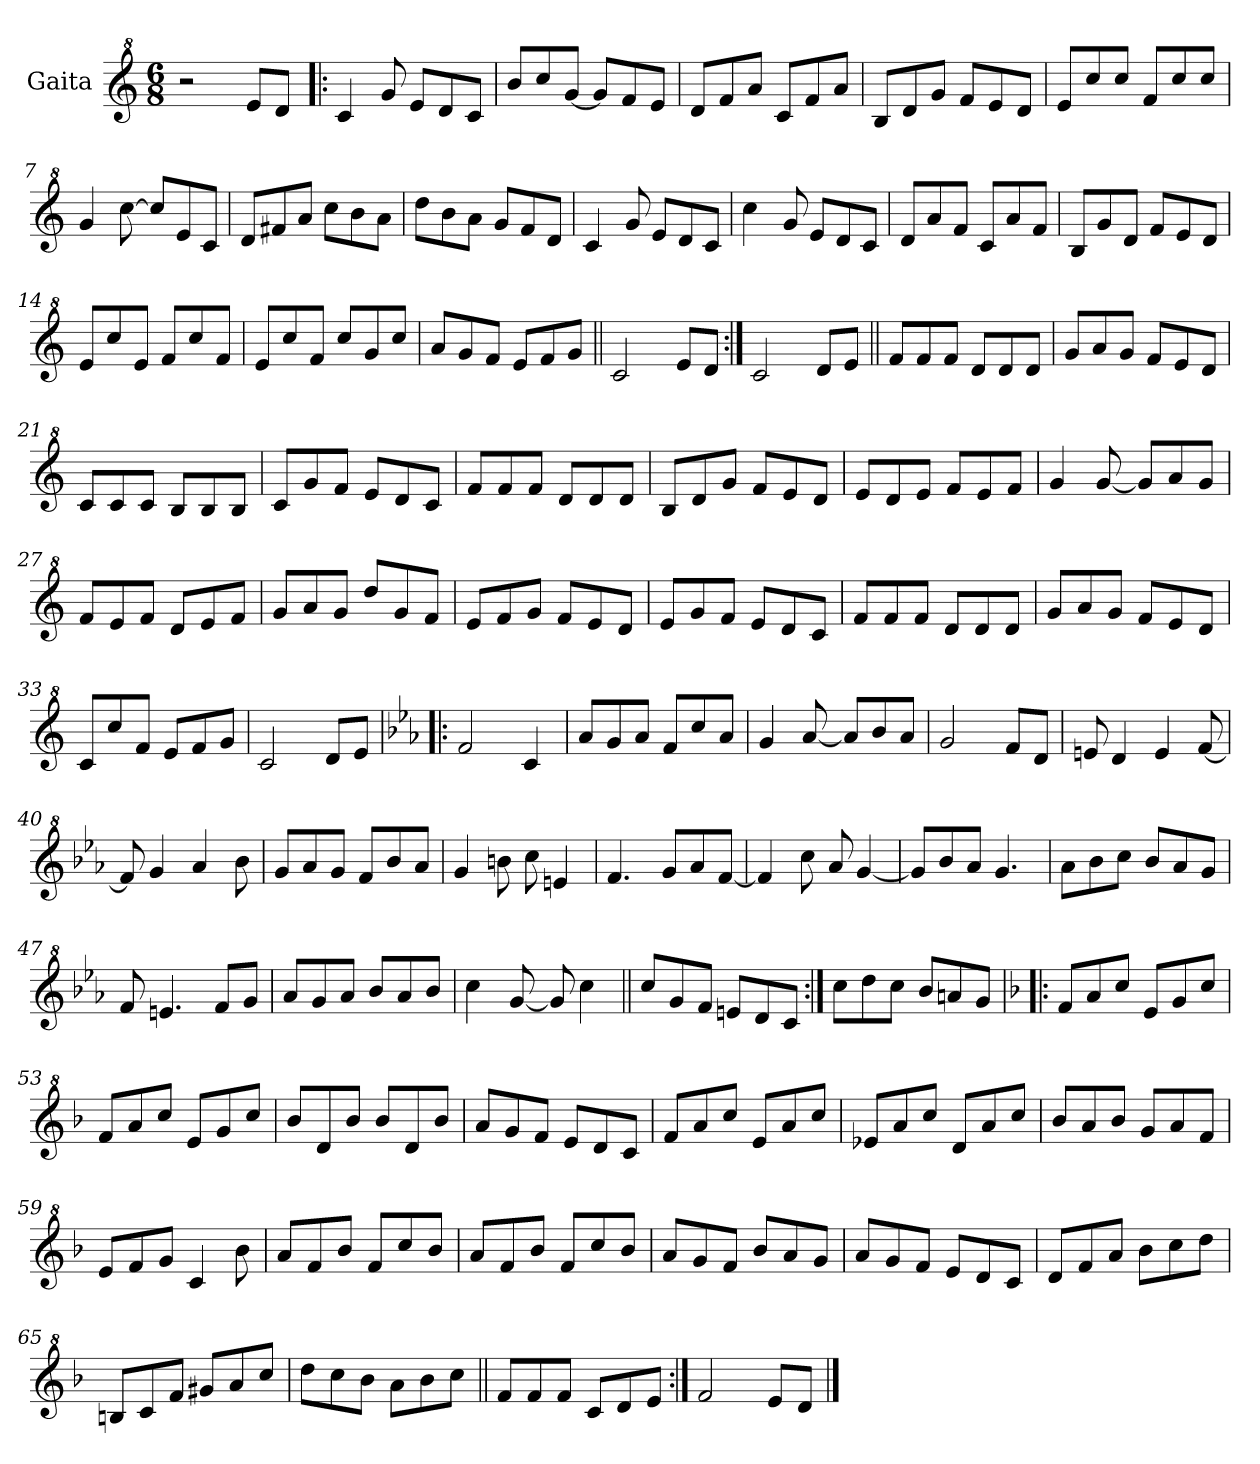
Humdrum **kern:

**kern
*part1
*staff1
*I"Gaita
*clefG^2
*k[]
*M6/8
*MM180
=1
2r
8ee/L
8dd/J
=2!|:
4cc/
8gg/
8ee/L
8dd/
8cc/J
=3
8bb/L
8ccc/
[8gg/J
8gg/L]
8ff/
8ee/J
=4
8dd/L
8ff/
8aa/J
8cc/L
8ff/
8aa/J
=5
8b/L
8dd/
8gg/J
8ff/L
8ee/
8dd/J
=6
8ee/L
8ccc/
8ccc/J
8ff/L
8ccc/
8ccc/J
=7
4gg/
[8ccc\
8ccc/L]
8ee/
8cc/J
!!LO:LB:g=z
=8
8dd/L
8ff#X/
8aa/J
8ccc\L
8bb\
8aa\J
=9
8ddd\L
8bb\
8aa\J
8gg/L
8ff/
8dd/J
=10
4cc/
8gg/
8ee/L
8dd/
8cc/J
=11
4ccc\
8gg/
8ee/L
8dd/
8cc/J
=12
8dd/L
8aa/
8ff/J
8cc/L
8aa/
8ff/J
=13
8b/L
8gg/
8dd/J
8ff/L
8ee/
8dd/J
=14
8ee/L
8ccc/
8ee/J
8ff/L
8ccc/
8ff/J
!!LO:LB:g=z
=15
8ee/L
8ccc/
8ff/J
8ccc/L
8gg/
8ccc/J
=16
8aa/L
8gg/
8ff/J
8ee/L
8ff/
8gg/J
=17||
2cc/
8ee/L
8dd/J
=18:|!
2cc/
8dd/L
8ee/J
=19||
8ff/L
8ff/
8ff/J
8dd/L
8dd/
8dd/J
=20
8gg/L
8aa/
8gg/J
8ff/L
8ee/
8dd/J
=21
8cc/L
8cc/
8cc/J
8b/L
8b/
8b/J
!!LO:LB:g=z
=22
8cc/L
8gg/
8ff/J
8ee/L
8dd/
8cc/J
=23
8ff/L
8ff/
8ff/J
8dd/L
8dd/
8dd/J
=24
8b/L
8dd/
8gg/J
8ff/L
8ee/
8dd/J
=25
8ee/L
8dd/
8ee/J
8ff/L
8ee/
8ff/J
=26
4gg/
[8gg/
8gg/L]
8aa/
8gg/J
=27
8ff/L
8ee/
8ff/J
8dd/L
8ee/
8ff/J
=28
8gg/L
8aa/
8gg/J
8ddd/L
8gg/
8ff/J
!!LO:LB:g=z
=29
8ee/L
8ff/
8gg/J
8ff/L
8ee/
8dd/J
=30
8ee/L
8gg/
8ff/J
8ee/L
8dd/
8cc/J
=31
8ff/L
8ff/
8ff/J
8dd/L
8dd/
8dd/J
=32
8gg/L
8aa/
8gg/J
8ff/L
8ee/
8dd/J
=33
8cc/L
8ccc/
8ff/J
8ee/L
8ff/
8gg/J
=34
2cc/
8dd/L
8ee/J
=35!|:
*k[b-e-a-]
2ff/
4cc/
!!LO:LB:g=z
=36
8aa-/L
8gg/
8aa-/J
8ff/L
8ccc/
8aa-/J
=37
4gg/
[8aa-/
8aa-/L]
8bb-/
8aa-/J
=38
2gg/
8ff/L
8dd/J
=39
8een/
4dd/
4ee/
[8ff/
=40
8ff/]
4gg/
4aa-/
8bb-\
=41
8gg/L
8aa-/
8gg/J
8ff/L
8bb-/
8aa-/J
=42
4gg/
8bbn\
8ccc\
4een/
!!LO:LB:g=z
=43
4.ff/
8gg/L
8aa-/
[8ff/J
=44
4ff/]
8ccc\
8aa-/
[4gg/
=45
8gg/L]
8bb-/
8aa-/J
4.gg/
=46
8aa-\L
8bb-\
8ccc\J
8bb-/L
8aa-/
8gg/J
=47
8ff/
4.een/
8ff/L
8gg/J
=48
8aa-/L
8gg/
8aa-/J
8bb-/L
8aa-/
8bb-/J
=49
4ccc\
[8gg/
8gg/]
4ccc\
!!LO:LB:g=z
=50||
8ccc/L
8gg/
8ff/J
8een/L
8dd/
8cc/J
=51:|!
8ccc\L
8ddd\
8ccc\J
8bb-/L
8aan/
8gg/J
=52!|:
*k[b-]
8ff/L
8aa/
8ccc/J
8ee/L
8gg/
8ccc/J
=53
8ff/L
8aa/
8ccc/J
8ee/L
8gg/
8ccc/J
=54
8bb-/L
8dd/
8bb-/J
8bb-/L
8dd/
8bb-/J
=55
8aa/L
8gg/
8ff/J
8ee/L
8dd/
8cc/J
!!LO:LB:g=z
=56
8ff/L
8aa/
8ccc/J
8ee/L
8aa/
8ccc/J
=57
8ee-X/L
8aa/
8ccc/J
8dd/L
8aa/
8ccc/J
=58
8bb-/L
8aa/
8bb-/J
8gg/L
8aa/
8ff/J
=59
8ee/L
8ff/
8gg/J
4cc/
8bb-\
=60
8aa/L
8ff/
8bb-/J
8ff/L
8ccc/
8bb-/J
=61
8aa/L
8ff/
8bb-/J
8ff/L
8ccc/
8bb-/J
=62
8aa/L
8gg/
8ff/J
8bb-/L
8aa/
8gg/J
!!LO:LB:g=z
=63
8aa/L
8gg/
8ff/J
8ee/L
8dd/
8cc/J
=64
8dd/L
8ff/
8aa/J
8bb-\L
8ccc\
8ddd\J
=65
8bn/L
8cc/
8ff/J
8gg#X/L
8aa/
8ccc/J
=66
8ddd\L
8ccc\
8bb-\J
8aa\L
8bb-\
8ccc\J
=67||
8ff/L
8ff/
8ff/J
8cc/L
8dd/
8ee/J
=68:|!
2ff/
8ee/L
8dd/J
==
*-
